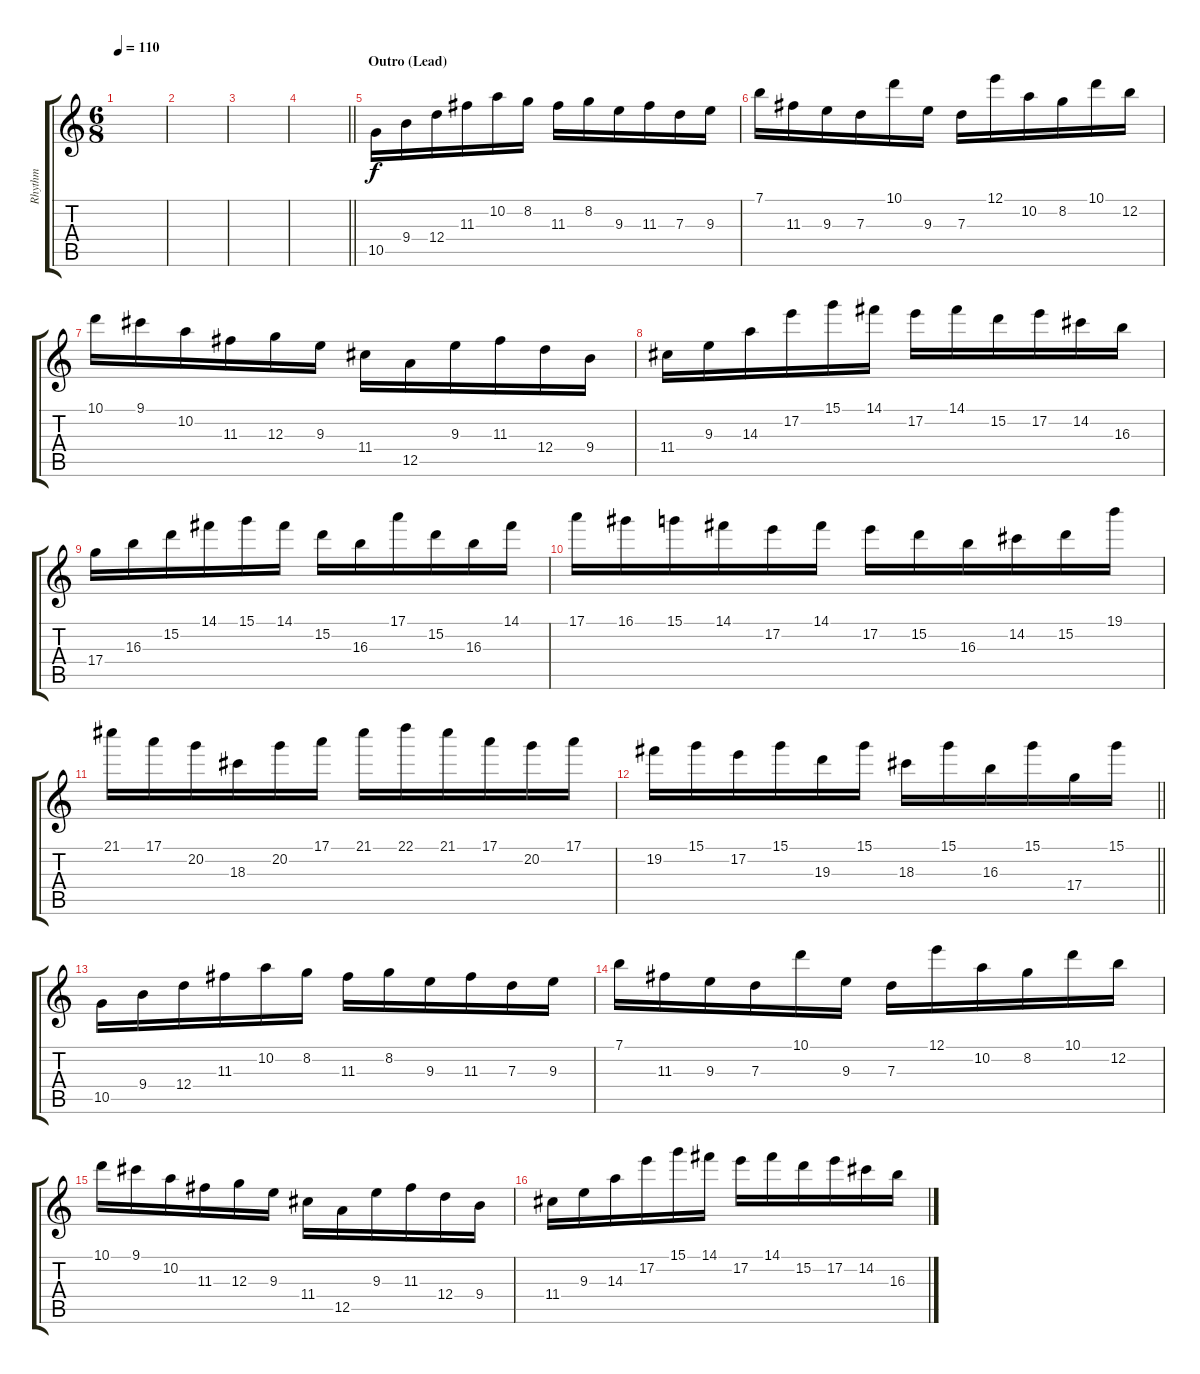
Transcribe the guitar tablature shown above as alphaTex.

\track ("Rhythm" "Rhythm") {instrument distortionguitar}
\staff {score tabs}
\tuning (E4 B3 G3 D3 A2 E2) {hide}
\ts (6 8)
\tempo 110
\clef g2
\ks c
|
|
|
\barLineRight lightlight
|
\section ("" "Outro (Lead)")
10.5.16{volume 14} 9.4.16 12.4.16 11.3.16 10.2.16 8.2.16 11.3.16 8.2.16 9.3.16 11.3.16 7.3.16 9.3.16 |
7.1.16 11.3.16 9.3.16 7.3.16 10.1.16 9.3.16 7.3.16 12.1.16 10.2.16 8.2.16 10.1.16 12.2.16 |
10.1.16 9.1.16 10.2.16 11.3.16 12.3.16 9.3.16 11.4.16 12.5.16 9.3.16 11.3.16 12.4.16 9.4.16 |
11.4.16 9.3.16 14.3.16 17.2.16 15.1.16 14.1.16 17.2.16 14.1.16 15.2.16 17.2.16 14.2.16 16.3.16 |
17.4.16 16.3.16 15.2.16 14.1.16 15.1.16 14.1.16 15.2.16 16.3.16 17.1.16 15.2.16 16.3.16 14.1.16 |
17.1.16 16.1.16 15.1.16 14.1.16 17.2.16 14.1.16 17.2.16 15.2.16 16.3.16 14.2.16 15.2.16 19.1.16 |
21.1.16 17.1.16 20.2.16 18.3.16 20.2.16 17.1.16 21.1.16 22.1.16 21.1.16 17.1.16 20.2.16 17.1.16 |
\barLineRight lightlight
19.2.16 15.1.16 17.2.16 15.1.16 19.3.16 15.1.16 18.3.16 15.1.16 16.3.16 15.1.16 17.4.16 15.1.16 |
10.5.16 9.4.16 12.4.16 11.3.16 10.2.16 8.2.16 11.3.16 8.2.16 9.3.16 11.3.16 7.3.16 9.3.16 |
7.1.16 11.3.16 9.3.16 7.3.16 10.1.16 9.3.16 7.3.16 12.1.16 10.2.16 8.2.16 10.1.16 12.2.16 |
10.1.16 9.1.16 10.2.16 11.3.16 12.3.16 9.3.16 11.4.16 12.5.16 9.3.16 11.3.16 12.4.16 9.4.16 |
11.4.16 9.3.16 14.3.16 17.2.16 15.1.16 14.1.16 17.2.16 14.1.16 15.2.16 17.2.16 14.2.16 16.3.16
